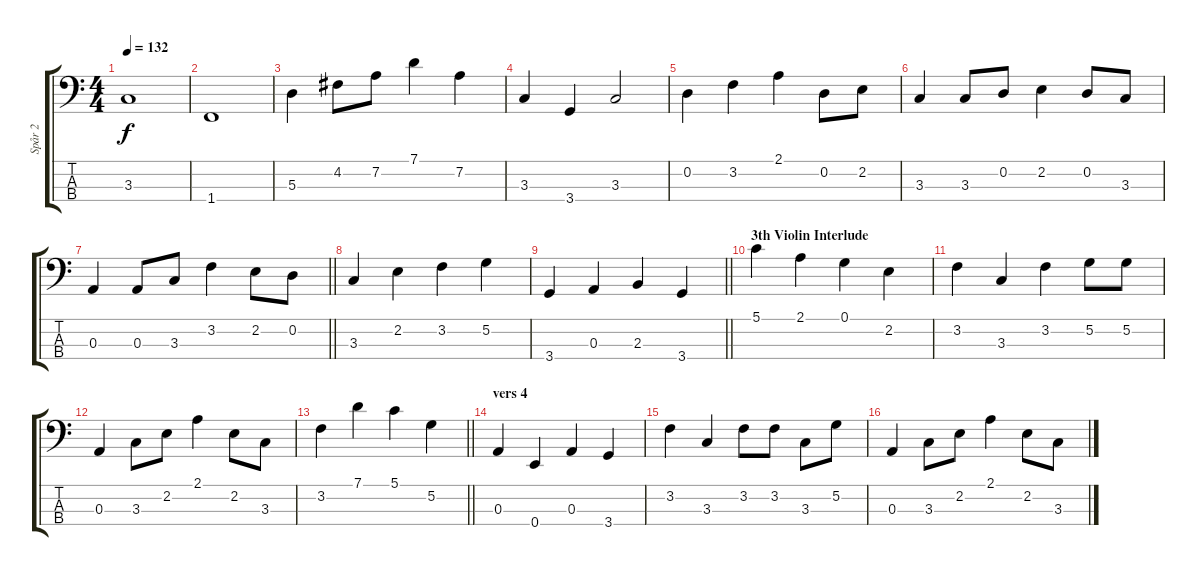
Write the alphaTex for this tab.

\track ("Spår 2" "Spår 2") {instrument electricbassfinger}
\staff {score tabs}
\tuning (G2 D2 A1 E1) {hide}
\ts (4 4)
\tempo 132
\clef f4
\ks c
3.3.1{dy f} |
1.4.1 |
5.3.4 4.2.8 7.2.8 7.1.4 7.2.4 |
3.3.4 3.4.4 3.3.2 |
0.2.4 3.2.4 2.1.4 0.2.8 2.2.8 |
3.3.4 3.3.8 0.2.8 2.2.4 0.2.8 3.3.8 |
\barLineRight lightlight
0.3.4 0.3.8 3.3.8 3.2.4 2.2.8 0.2.8 |
3.3.4 2.2.4 3.2.4 5.2.4 |
\barLineRight lightlight
3.4.4 0.3.4 2.3.4 3.4.4 |
\section ("" "3th Violin Interlude")
5.1.4 2.1.4 0.1.4 2.2.4 |
3.2.4 3.3.4 3.2.4 5.2.8 5.2.8 |
0.3.4 3.3.8 2.2.8 2.1.4 2.2.8 3.3.8 |
\barLineRight lightlight
3.2.4 7.1.4 5.1.4 5.2.4 |
\section ("" "vers 4")
0.3.4 0.4.4 0.3.4 3.4.4 |
3.2.4 3.3.4 3.2.8 3.2.8 3.3.8 5.2.8 |
0.3.4 3.3.8 2.2.8 2.1.4 2.2.8 3.3.8
